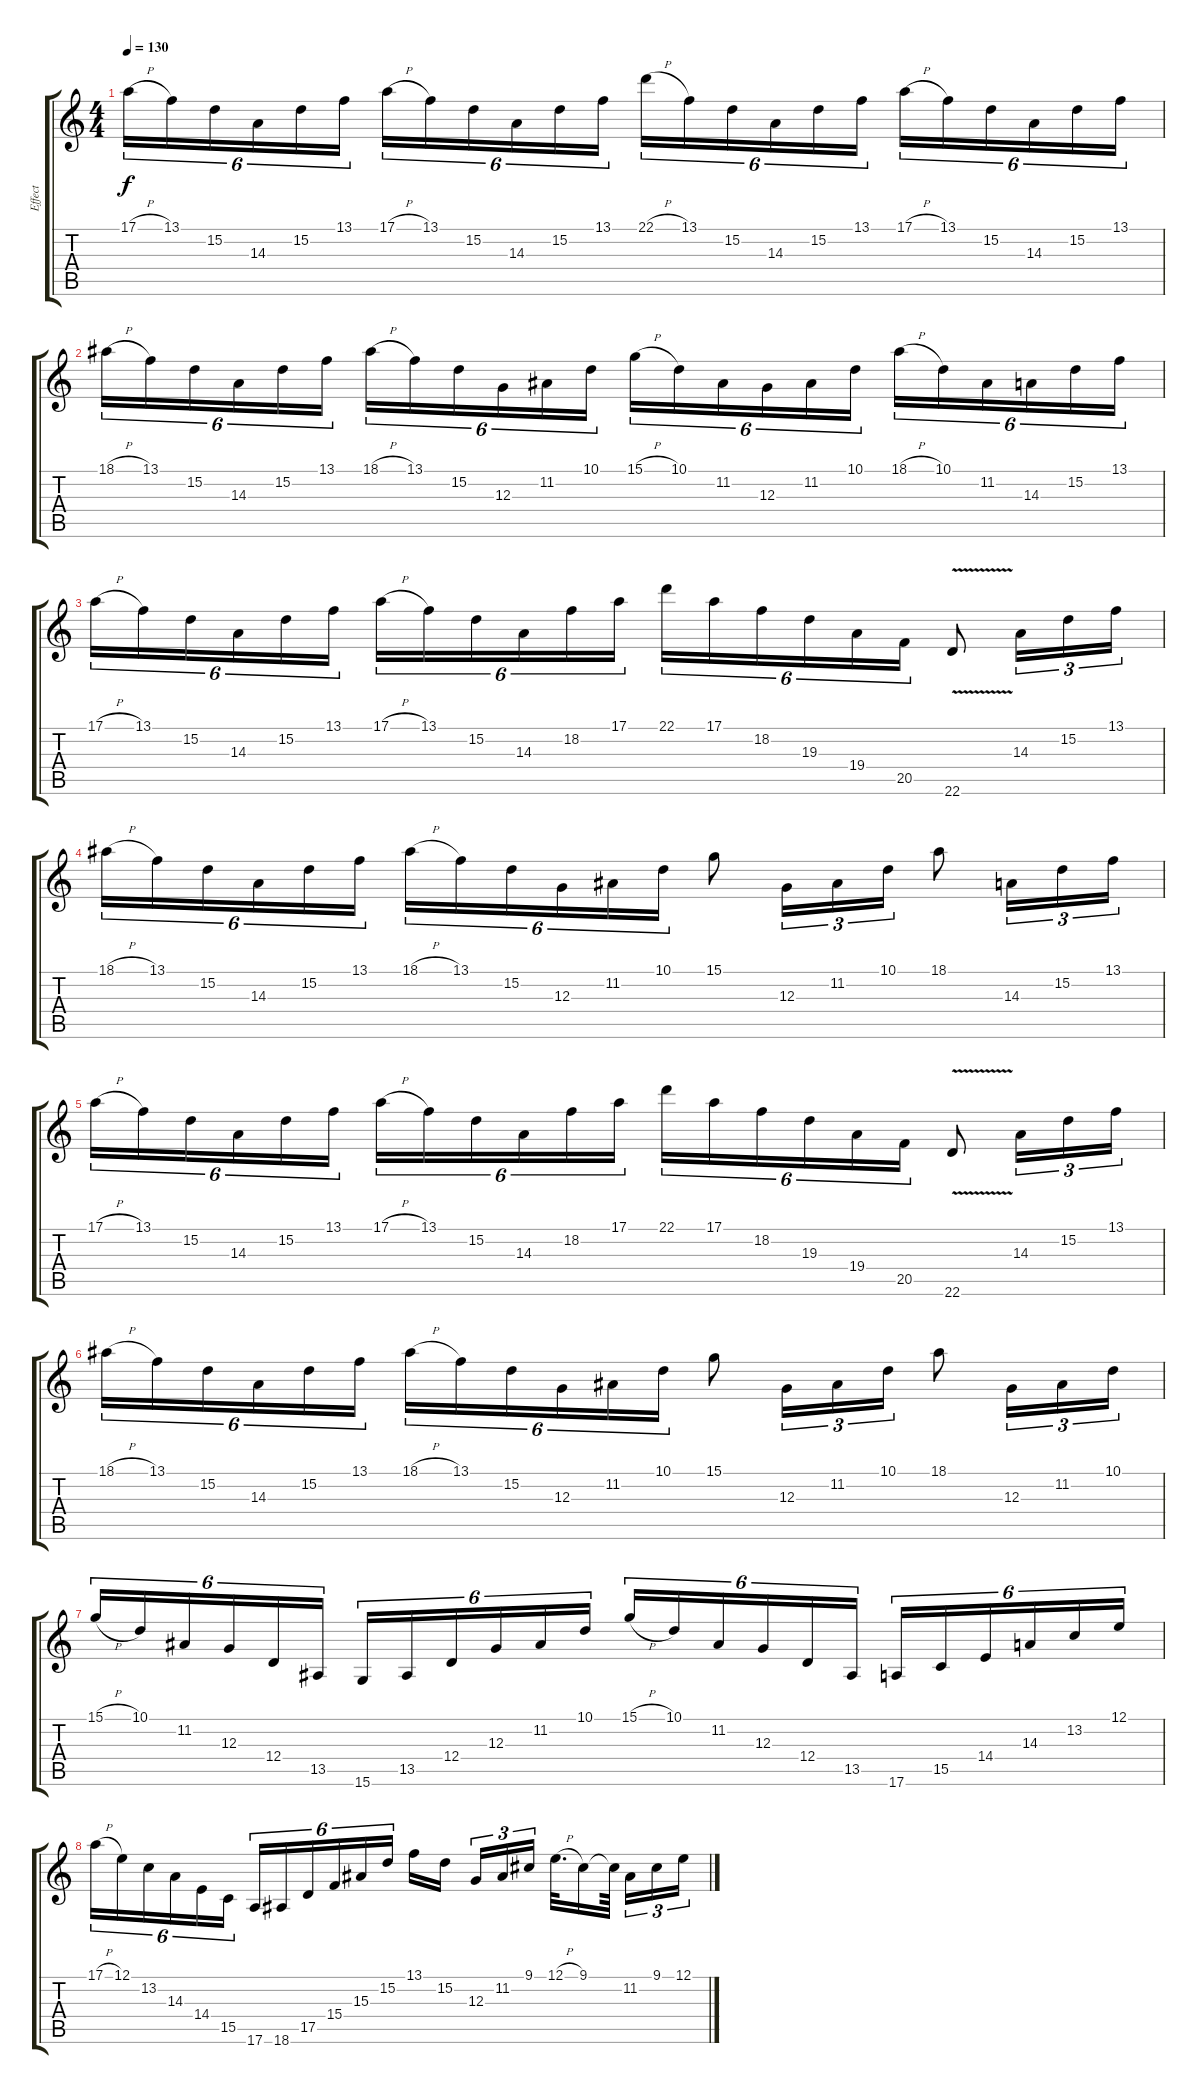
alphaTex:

\track ("Effect" "Effect") {instrument tremolostrings}
\staff {score tabs}
\tuning (E4 B3 G3 D3 A2 E2) {hide}
\ts (4 4)
\tempo 130
\clef g2
\ks c
17.1{h}.16{tu (6 4) dy f} 13.1.16{tu (6 4)} 15.2.16{tu (6 4)} 14.3.16{tu (6 4)} 15.2.16{tu (6 4)} 13.1.16{tu (6 4)} 17.1{h}.16{tu (6 4)} 13.1.16{tu (6 4)} 15.2.16{tu (6 4)} 14.3.16{tu (6 4)} 15.2.16{tu (6 4)} 13.1.16{tu (6 4)} 22.1{h}.16{tu (6 4)} 13.1.16{tu (6 4)} 15.2.16{tu (6 4)} 14.3.16{tu (6 4)} 15.2.16{tu (6 4)} 13.1.16{tu (6 4)} 17.1{h}.16{tu (6 4)} 13.1.16{tu (6 4)} 15.2.16{tu (6 4)} 14.3.16{tu (6 4)} 15.2.16{tu (6 4)} 13.1.16{tu (6 4)} |
18.1{h}.16{tu (6 4)} 13.1.16{tu (6 4)} 15.2.16{tu (6 4)} 14.3.16{tu (6 4)} 15.2.16{tu (6 4)} 13.1.16{tu (6 4)} 18.1{h}.16{tu (6 4)} 13.1.16{tu (6 4)} 15.2.16{tu (6 4)} 12.3.16{tu (6 4)} 11.2.16{tu (6 4)} 10.1.16{tu (6 4)} 15.1{h}.16{tu (6 4)} 10.1.16{tu (6 4)} 11.2.16{tu (6 4)} 12.3.16{tu (6 4)} 11.2.16{tu (6 4)} 10.1.16{tu (6 4)} 18.1{h}.16{tu (6 4)} 10.1.16{tu (6 4)} 11.2.16{tu (6 4)} 14.3.16{tu (6 4)} 15.2.16{tu (6 4)} 13.1.16{tu (6 4)} |
17.1{h}.16{tu (6 4)} 13.1.16{tu (6 4)} 15.2.16{tu (6 4)} 14.3.16{tu (6 4)} 15.2.16{tu (6 4)} 13.1.16{tu (6 4)} 17.1{h}.16{tu (6 4)} 13.1.16{tu (6 4)} 15.2.16{tu (6 4)} 14.3.16{tu (6 4)} 18.2.16{tu (6 4)} 17.1.16{tu (6 4)} 22.1.16{tu (6 4)} 17.1.16{tu (6 4)} 18.2.16{tu (6 4)} 19.3.16{tu (6 4)} 19.4.16{tu (6 4)} 20.5.16{tu (6 4)} 22.6{v}.8 14.3.16{tu (3 2)} 15.2.16{tu (3 2)} 13.1.16{tu (3 2)} |
18.1{h}.16{tu (6 4)} 13.1.16{tu (6 4)} 15.2.16{tu (6 4)} 14.3.16{tu (6 4)} 15.2.16{tu (6 4)} 13.1.16{tu (6 4)} 18.1{h}.16{tu (6 4)} 13.1.16{tu (6 4)} 15.2.16{tu (6 4)} 12.3.16{tu (6 4)} 11.2.16{tu (6 4)} 10.1.16{tu (6 4)} 15.1.8 12.3.16{tu (3 2)} 11.2.16{tu (3 2)} 10.1.16{tu (3 2)} 18.1.8 14.3.16{tu (3 2)} 15.2.16{tu (3 2)} 13.1.16{tu (3 2)} |
17.1{h}.16{tu (6 4)} 13.1.16{tu (6 4)} 15.2.16{tu (6 4)} 14.3.16{tu (6 4)} 15.2.16{tu (6 4)} 13.1.16{tu (6 4)} 17.1{h}.16{tu (6 4)} 13.1.16{tu (6 4)} 15.2.16{tu (6 4)} 14.3.16{tu (6 4)} 18.2.16{tu (6 4)} 17.1.16{tu (6 4)} 22.1.16{tu (6 4)} 17.1.16{tu (6 4)} 18.2.16{tu (6 4)} 19.3.16{tu (6 4)} 19.4.16{tu (6 4)} 20.5.16{tu (6 4)} 22.6{v}.8 14.3.16{tu (3 2)} 15.2.16{tu (3 2)} 13.1.16{tu (3 2)} |
18.1{h}.16{tu (6 4)} 13.1.16{tu (6 4)} 15.2.16{tu (6 4)} 14.3.16{tu (6 4)} 15.2.16{tu (6 4)} 13.1.16{tu (6 4)} 18.1{h}.16{tu (6 4)} 13.1.16{tu (6 4)} 15.2.16{tu (6 4)} 12.3.16{tu (6 4)} 11.2.16{tu (6 4)} 10.1.16{tu (6 4)} 15.1.8 12.3.16{tu (3 2)} 11.2.16{tu (3 2)} 10.1.16{tu (3 2)} 18.1.8 12.3.16{tu (3 2)} 11.2.16{tu (3 2)} 10.1.16{tu (3 2)} |
15.1{h}.16{tu (6 4)} 10.1.16{tu (6 4)} 11.2.16{tu (6 4)} 12.3.16{tu (6 4)} 12.4.16{tu (6 4)} 13.5.16{tu (6 4)} 15.6.16{tu (6 4)} 13.5.16{tu (6 4)} 12.4.16{tu (6 4)} 12.3.16{tu (6 4)} 11.2.16{tu (6 4)} 10.1.16{tu (6 4)} 15.1{h}.16{tu (6 4)} 10.1.16{tu (6 4)} 11.2.16{tu (6 4)} 12.3.16{tu (6 4)} 12.4.16{tu (6 4)} 13.5.16{tu (6 4)} 17.6.16{tu (6 4)} 15.5.16{tu (6 4)} 14.4.16{tu (6 4)} 14.3.16{tu (6 4)} 13.2.16{tu (6 4)} 12.1.16{tu (6 4)} |
17.1{h}.16{tu (6 4)} 12.1.16{tu (6 4)} 13.2.16{tu (6 4)} 14.3.16{tu (6 4)} 14.4.16{tu (6 4)} 15.5.16{tu (6 4)} 17.6.16{tu (6 4)} 18.6.16{tu (6 4)} 17.5.16{tu (6 4)} 15.4.16{tu (6 4)} 15.3.16{tu (6 4)} 15.2.16{tu (6 4)} 13.1.16 15.2.16 12.3.16{tu (3 2)} 11.2.16{tu (3 2)} 9.1.16{tu (3 2)} 12.1{h}.32{d} 9.1.16 9.1{t}.64 11.2.16{tu (3 2)} 9.1.16{tu (3 2)} 12.1.16{tu (3 2)}
